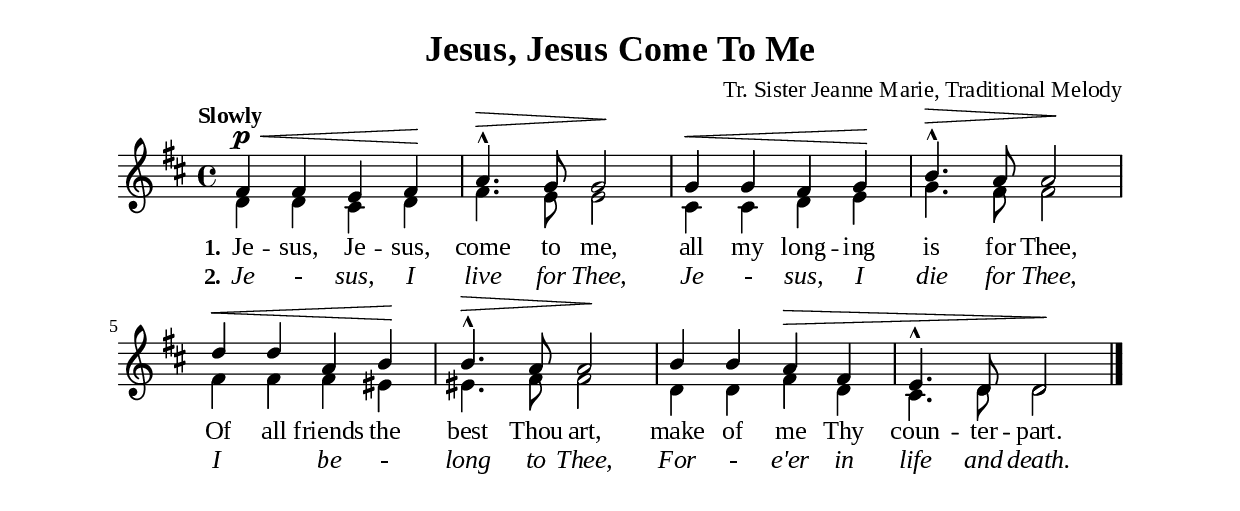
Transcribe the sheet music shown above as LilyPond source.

\version "2.18.2"

\header {
  title = "Jesus, Jesus Come To Me"
  composer = "Tr. Sister Jeanne Marie, Traditional Melody"
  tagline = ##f
}

global= {
  \key d \major
  \time 4/4
  \tempo "Slowly"
  \dynamicUp
}

\paper {
  #(set-paper-size "a4")
  top-margin = 15\mm
  bottom-margin = 15\mm
  left-margin = 20\mm
  right-margin = 20\mm
  indent = #0
  #(define fonts
	 (make-pango-font-tree "Liberation Serif"
	 		       "Liberation Serif"
			       "Liberation Serif"
			       (/ 20 20)))
}

printItalic = \with {
  \override LyricText.font-shape = #'italic
}

% Soprano verse music
musicVerseSoprano = \relative c' {
  fis4 \p \< fis e fis \! |
  a4.-^ \> g8 g2 \! |
  g4 \< g fis g \! |
  b4.-^ \> a8 a2 \! |
  d4 \< d a b \! |
  b4.-^ \> a8 a2 \! |
  b4 b a \> fis |
  e4.-^ d8 d2 \! \bar "|."
}

% Basso verse music
musicVerseBasso = \relative c' {
  d4 d cis d |
  fis4. e8 e2 |
  cis4 cis d e |
  g4. fis8 fis2 |
  fis4 fis fis eis |
  eis4. fis8 fis2 |
  d4 d fis d |
  cis4. d8 d2 \bar "|."
}

% Verse lyrics
verseOne = \lyricmode {
  \set stanza = #"1."
  Je -- sus, Je -- sus, come to me, all my long -- ing is for Thee,
  Of all friends the best Thou art, make of me Thy coun -- ter -- part.
}

verseTwo = \lyricmode {
  \set stanza = #"2."
  Je - sus, I live for Thee, Je - sus, I die for Thee,
  I _ be - long to Thee, For - e'er in life and death.
}

% Layout
\score {
    \new ChoirStaff <<
      \new Staff <<
        \clef "treble"
        \new Voice = "sopranos" { \voiceOne \global \stemUp \slurUp \musicVerseSoprano }
        \new Voice = "basso" { \voiceTwo \global \stemDown \slurDown \musicVerseBasso }
      >>
      \new Lyrics \lyricsto sopranos \verseOne
      \new Lyrics \printItalic \lyricsto sopranos \verseTwo
    >>
}
